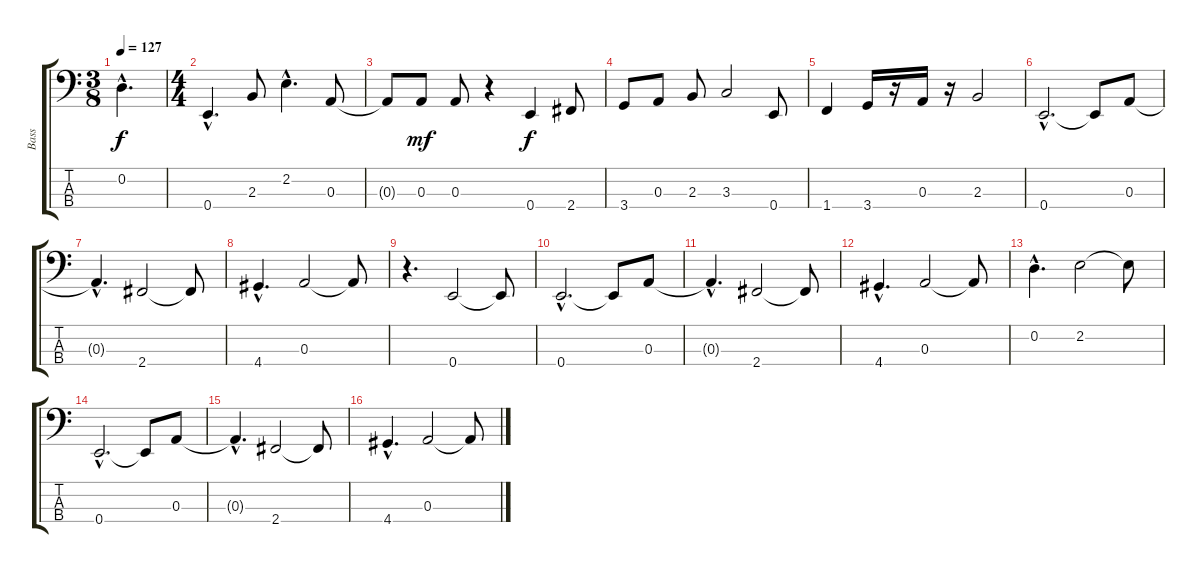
\track ("Bass" "Bass") {instrument electricbassfinger}
\staff {score tabs}
\tuning (G2 D2 A1 E1) {hide}
\ts (3 8)
\tempo 127
\clef f4
\ks c
0.2{hac}.4{d dy f} |
\ts (4 4)
0.4{hac}.4{d} 2.3.8 2.2{hac}.4{d} 0.3.8 |
0.3{t}.8 0.3.8{dy mf} 0.3.8 r.4 0.4.4{dy f} 2.4.8 |
3.4.8 0.3.8 2.3.8 3.3.2 0.4.8 |
1.4.4 3.4.16 r.16 0.3.16 r.16 2.3.2 |
0.4{hac}.2{d} 0.4{t}.8 0.3.8 |
0.3{hac t}.4{d} 2.4.2 2.4{t}.8 |
4.4{hac}.4{d} 0.3.2 0.3{t}.8 |
r.4{d} 0.4.2 0.4{t}.8 |
0.4{hac}.2{d} 0.4{t}.8 0.3.8 |
0.3{hac t}.4{d} 2.4.2 2.4{t}.8 |
4.4{hac}.4{d} 0.3.2 0.3{t}.8 |
0.2{hac}.4{d} 2.2.2 2.2{t}.8 |
0.4{hac}.2{d} 0.4{t}.8 0.3.8 |
0.3{hac t}.4{d} 2.4.2 2.4{t}.8 |
4.4{hac}.4{d} 0.3.2 0.3{t}.8
